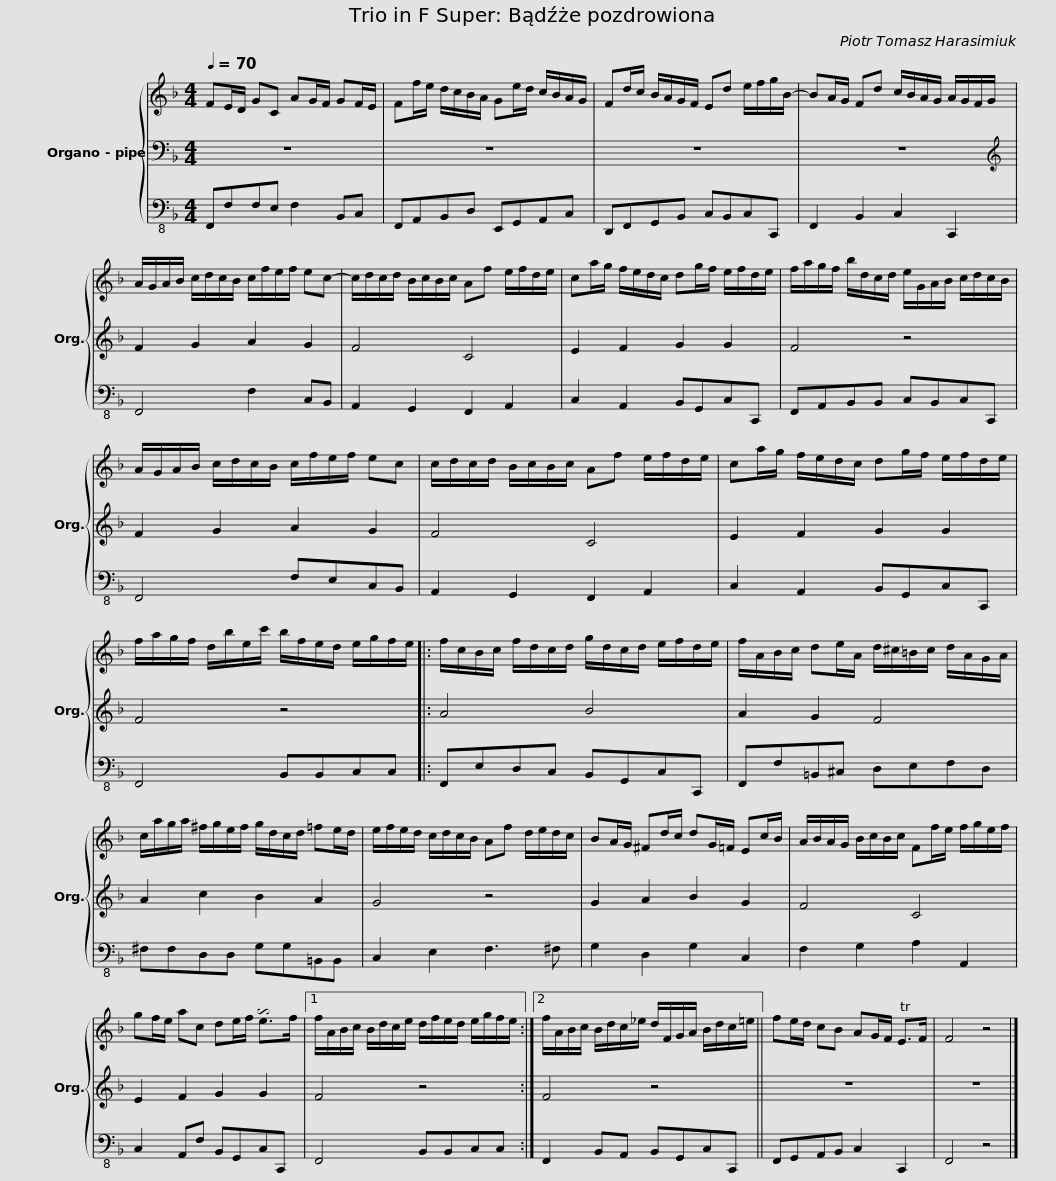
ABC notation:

X:1
%%score { 1 | 2 | 3 }
L:1/8
Q:1/4=70
M:4/4
I:linebreak $
K:F
V:1 treble
V:2 bass
V:3 bass-8
V:1
 FE/D/ GC AG/F/ GF/E/ | Ff/e/ d/c/B/A/ Ge/d/ c/B/A/G/ | Fd/c/ B/A/G/F/ Ed e/f/g/B/- |$ BA/G/ Fd c/B/A/G/ A/G/F/G/ | A/G/A/B/ c/d/c/B/ c/f/e/f/ ec- | %5
 c/d/c/d/ B/c/B/c/ Af e/f/d/e/ |$ ca/g/ f/e/d/c/ dg/f/ e/f/d/e/ | f/a/g/f/ b/d/c/d/ e/G/A/B/ c/d/c/B/ | A/G/A/B/ c/d/c/B/ c/f/e/f/ ec |$ c/d/c/d/ B/c/B/c/ Af e/f/d/e/ | %10
 ca/g/ f/e/d/c/ dg/f/ e/f/d/e/ | f/a/g/f/ d/b/e/c'/ b/f/e/d/ e/g/f/e/ |:$ f/c/B/c/ f/d/c/d/ g/d/c/d/ e/f/d/e/ | f/A/B/c/ de/A/ d/^c/=B/c/ d/A/G/A/ |$ c/a/g/a/ ^f/g/e/f/ g/d/c/d/ =fe/d/ | %15
 e/f/e/d/ c/d/c/B/ Af d/e/d/c/ | BA/G/ ^Fd/c/ dG/=F/ Ec/B/ |$ A/B/A/G/ B/c/B/c/ Ff/e/ f/g/e/f/ | gf/e/ ac de/f/ !invertedturn!e>f |1 f/A/B/c/ B/d/c/e/ d/f/e/d/ e/g/f/e/ :|2$ %20
 f/A/B/c/ B/d/c/_e/ d/F/G/A/ B/d/c/=e/ || fe/d/ cB AG/F/ TE>F | F4 z4 |] %23
V:2
 z8 | z8 | z8 |$ z8 |[K:treble] F2 G2 A2 G2 | %5
 F4 C4 |$ E2 F2 G2 G2 | F4 z4 | F2 G2 A2 G2 |$ F4 C4 | %10
 E2 F2 G2 G2 | F4 z4 |:$ A4 B4 | A2 G2 F4 |$ A2 c2 B2 A2 | %15
 G4 z4 | G2 A2 B2 G2 |$ F4 C4 | E2 F2 G2 G2 |1 F4 z4 :|2$ %20
 F4 z4 || z8 | z8 |] %23
V:3
 F,,F,F,E, F,2 B,,C, | F,,A,,B,,D, E,,G,,A,,C, | D,,F,,G,,B,, C,B,,C,C,, |$ F,,2 B,,2 C,2 C,,2 | F,,4 F,2 C,B,, | %5
 A,,2 G,,2 F,,2 A,,2 |$ C,2 A,,2 B,,G,,C,C,, | F,,A,,B,,B,, C,B,,C,C,, | F,,4 F,E,C,B,, |$ A,,2 G,,2 F,,2 A,,2 | %10
 C,2 A,,2 B,,G,,C,C,, | F,,4 B,,B,,C,C, |:$ F,,E,D,C, B,,G,,C,C,, | F,,F,=B,,^C, D,E,F,D, |$ ^F,F,D,D, G,G,=B,,B,, | %15
 C,2 E,2 F,3 ^F, | G,2 D,2 G,2 C,2 |$ F,2 G,2 A,2 A,,2 | C,2 A,,F, B,,G,,C,C,, |1 F,,4 B,,B,,C,C, :|2$ %20
 F,,2 B,,A,, B,,G,,C,C,, || F,,G,,A,,B,, C,2 C,,2 | F,,4 z4 |] %23
